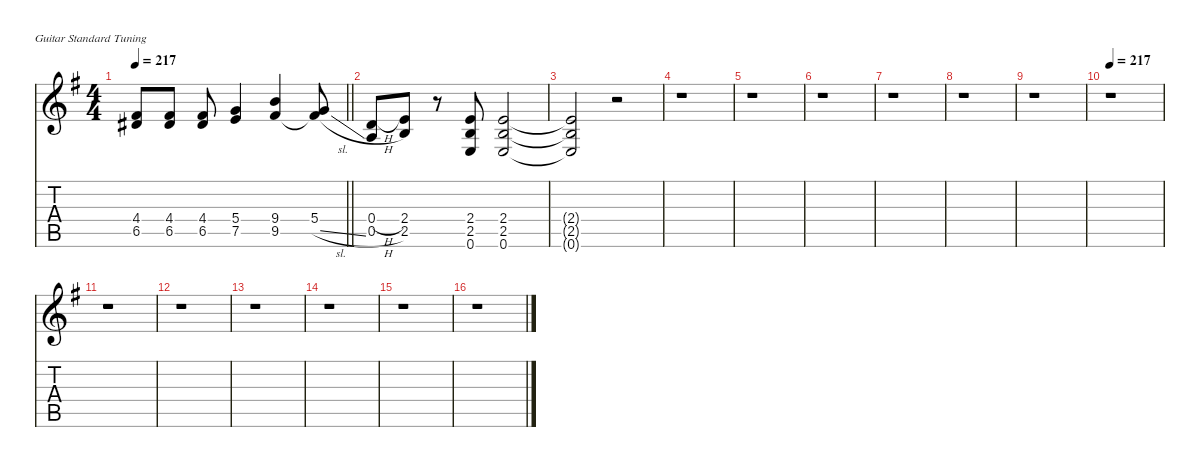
\defaultSystemsLayout 4
\hideDynamics
\bracketExtendMode nobrackets
\singleTrackTrackNamePolicy hidden
\multiTrackTrackNamePolicy hidden
\firstSystemTrackNameMode fullname
\firstSystemTrackNameOrientation horizontal
\otherSystemsTrackNameOrientation horizontal
\track ("Guitar 3" "dist.guit.") {defaultSystemsLayout 8 instrument distortionguitar}
\staff {score tabs}
\tuning (E4 B3 G3 D3 A2 E2)
\ts (4 4)
\tempo 217
\clef g2
\barLineRight lightlight
\ks eminor
(4.4{acc #} 6.5{acc #}).8{dy f beam Up} (4.4{acc #} 6.5{acc #}).8{beam Up} (4.4{acc #} 6.5{acc #}).8{beam Up} (5.4{acc forcenatural} 7.5{acc forcenatural}).4{beam Up} (9.4{acc forcenatural} 9.5{acc #}).4{beam Up} (5.4{acc forcenatural} 9.5{sl t acc #}).8{beam Up} |
(0.4{h acc forcenatural} 0.5{h acc forcenatural}).8{beam Up} (2.4{acc forcenatural} 2.5{acc forcenatural}).8{beam Up} r.8{beam Up} (2.4{acc forcenatural} 2.5{acc forcenatural} 0.6{acc forcenatural}).8{beam Up} (2.4{acc forcenatural} 2.5{acc forcenatural} 0.6{acc forcenatural}).2{beam Up} |
(2.4{t acc forcenatural} 2.5{t acc forcenatural} 0.6{t acc forcenatural}).2{beam Up} r.2{beam Up} |
r.1{beam Down} |
r.1{beam Down} |
r.1{beam Down} |
r.1{beam Down} |
r.1{beam Down} |
r.1{beam Down} |
\tempo 217
r.1{beam Down} |
r.1{beam Down} |
r.1{beam Down} |
r.1{beam Down} |
r.1{beam Down} |
r.1{beam Down} |
r.1{beam Down}
